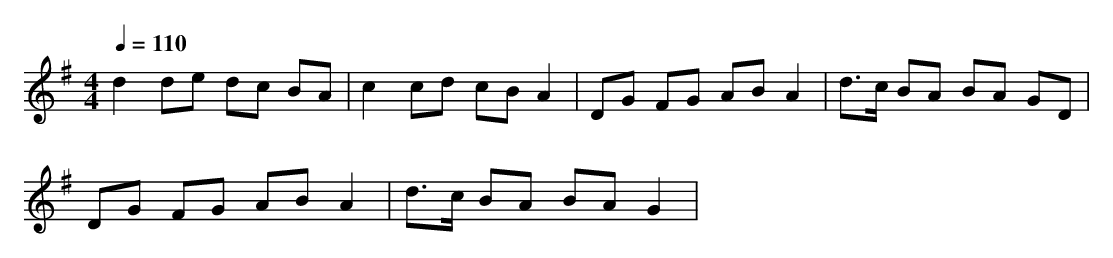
X:1
T:
M: 4/4
L: 1/8
Q:1/4=110
K:G % 1 sharps
d2 de dc BA|c2 cd cB A2|DG FG AB A2|d>c BA BA GD|
DG FG AB A2|d>c BA BA G2|
